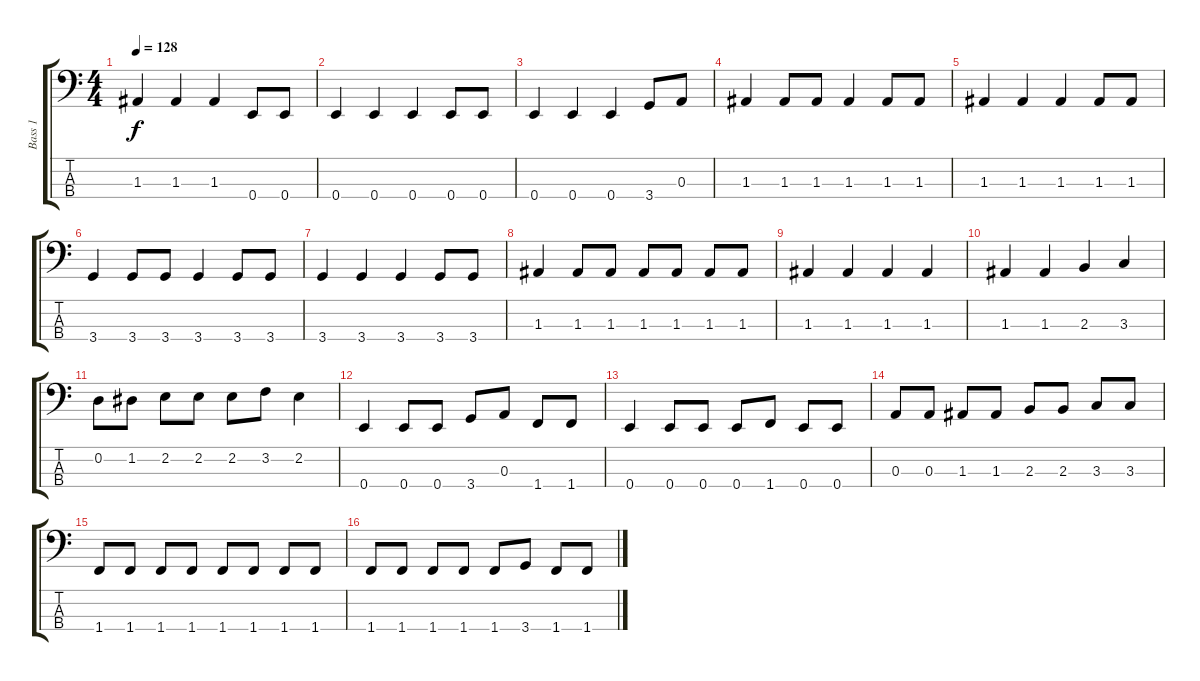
\track ("Bass 1" "Bass 1") {instrument electricbasspick}
\staff {score tabs}
\tuning (G2 D2 A1 E1) {hide}
\ts (4 4)
\tempo 128
\clef f4
\ks c
1.3.4{dy f} 1.3.4 1.3.4 0.4.8 0.4.8 |
0.4.4 0.4.4 0.4.4 0.4.8 0.4.8 |
0.4.4 0.4.4 0.4.4 3.4.8 0.3.8 |
1.3.4 1.3.8 1.3.8 1.3.4 1.3.8 1.3.8 |
1.3.4 1.3.4 1.3.4 1.3.8 1.3.8 |
3.4.4 3.4.8 3.4.8 3.4.4 3.4.8 3.4.8 |
3.4.4 3.4.4 3.4.4 3.4.8 3.4.8 |
1.3.4 1.3.8 1.3.8 1.3.8 1.3.8 1.3.8 1.3.8 |
1.3.4 1.3.4 1.3.4 1.3.4 |
1.3.4 1.3.4 2.3.4 3.3.4 |
0.2.8 1.2.8 2.2.8 2.2.8 2.2.8 3.2.8 2.2.4 |
0.4.4 0.4.8 0.4.8 3.4.8 0.3.8 1.4.8 1.4.8 |
0.4.4 0.4.8 0.4.8 0.4.8 1.4.8 0.4.8 0.4.8 |
0.3.8 0.3.8 1.3.8 1.3.8 2.3.8 2.3.8 3.3.8 3.3.8 |
1.4.8 1.4.8 1.4.8 1.4.8 1.4.8 1.4.8 1.4.8 1.4.8 |
1.4.8 1.4.8 1.4.8 1.4.8 1.4.8 3.4.8 1.4.8 1.4.8
